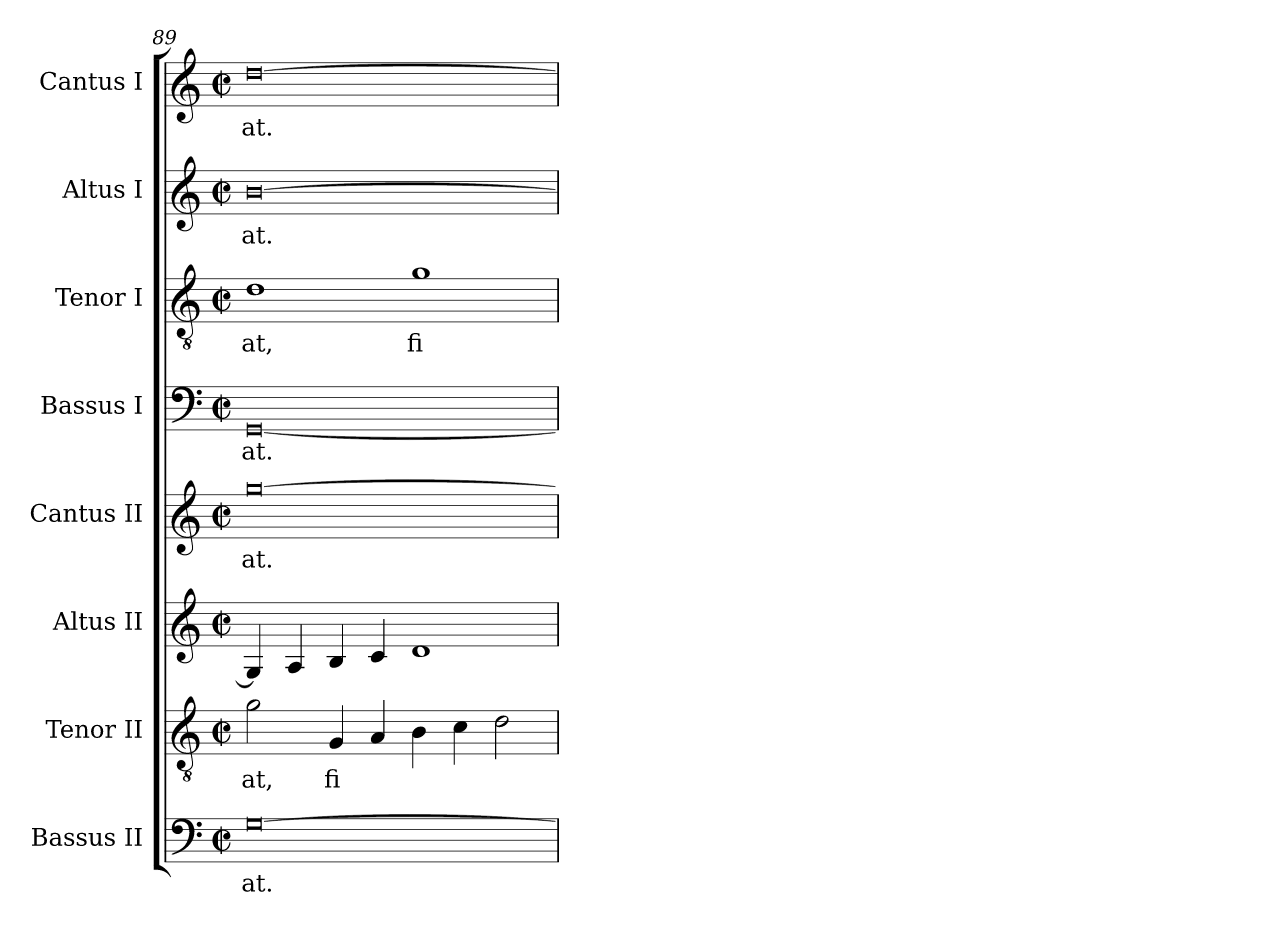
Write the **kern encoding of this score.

**kern	**text	**kern	**text	**kern	**kern	**text	**kern	**text	**kern	**text	**kern	**text	**kern	**text
*part8	*part8	*part7	*part7	*part6	*part5	*part5	*part4	*part4	*part3	*part3	*part2	*part2	*part1	*part1
*staff8	*staff8	*staff7	*staff7	*staff6	*staff5	*staff5	*staff4	*staff4	*staff3	*staff3	*staff2	*staff2	*staff1	*staff1
*I"Bassus II	*	*I"Tenor II	*	*I"Altus II	*I"Cantus II	*	*I"Bassus I	*	*I"Tenor I	*	*I"Altus I	*	*I"Cantus I	*
*clefF4	*	*clefGv2	*	*clefG2	*clefG2	*	*clefF4	*	*clefGv2	*	*clefG2	*	*clefG2	*
*M2/2	*	*M2/2	*	*M2/2	*M2/2	*	*M2/2	*	*M2/2	*	*M2/2	*	*M2/2	*
*met(c|)	*	*met(c|)	*	*met(c|)	*met(c|)	*	*met(c|)	*	*met(c|)	*	*met(c|)	*	*met(c|)	*
=89	=89	=89	=89	=89	=89	=89	=89	=89	=89	=89	=89	=89	=89	=89
!	!LO:LY:b:cj	!	!LO:LY:b:cj	!	!	!LO:LY:b:cj	!	!LO:LY:b:cj	!	!LO:LY:b:cj	!	!LO:LY:b:cj	!	!LO:LY:b:cj
[>0G	at.	2g\	at,	4G/]	[>0gg	-at.	[<0GG	-at.	1d	-at,	[>0b	at.	[>0dd	-at.
.	.	.	.	4A/	.	.	.	.	.	.	.	.	.	.
!	!	!	!LO:LY:b:cj	!	!	!	!	!	!	!	!	!	!	!
.	.	4G/	fi	4B/	.	.	.	.	.	.	.	.	.	.
.	.	4A/	.	4c/	.	.	.	.	.	.	.	.	.	.
!	!	!	!	!	!	!	!	!	!	!LO:LY:b:cj	!	!	!	!
.	.	4B\	.	1d	.	.	.	.	1g	fi-	.	.	.	.
.	.	4c\	.	.	.	.	.	.	.	.	.	.	.	.
.	.	2d\	.	.	.	.	.	.	.	.	.	.	.	.
=	=	=	=	=	=	=	=	=	=	=	=	=	=	=
*-	*-	*-	*-	*-	*-	*-	*-	*-	*-	*-	*-	*-	*-	*-
